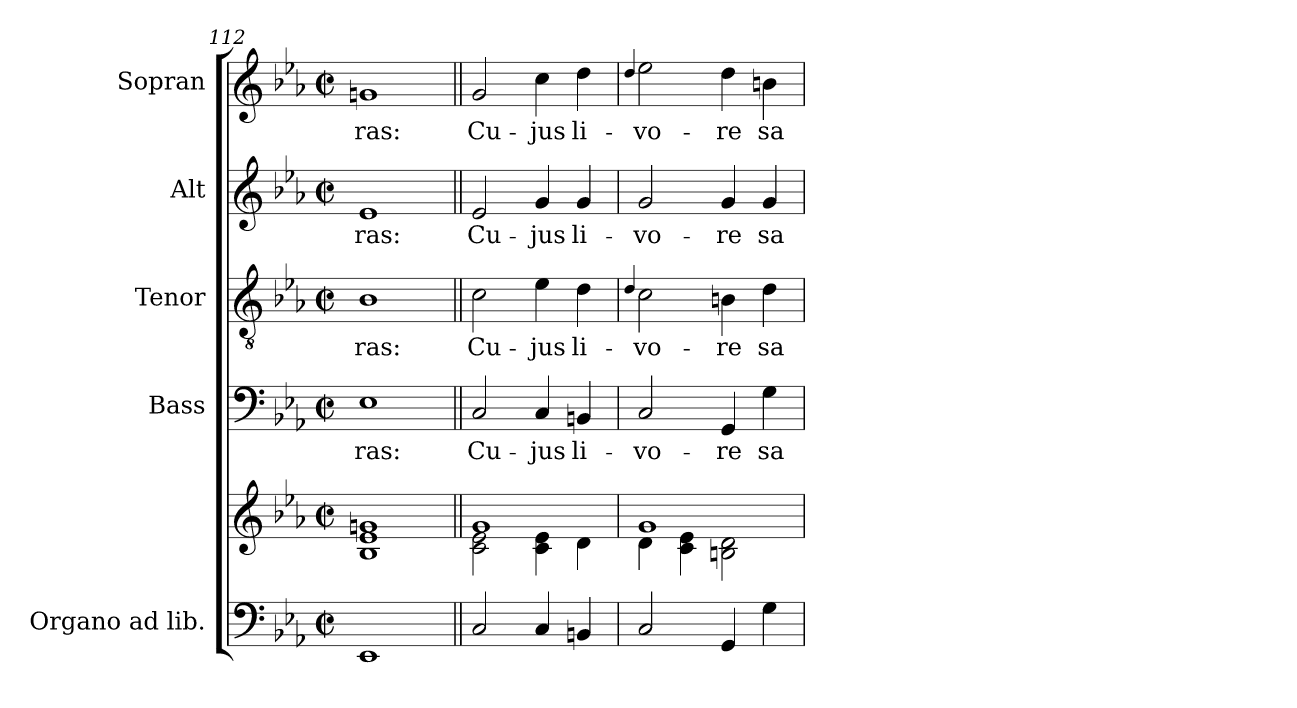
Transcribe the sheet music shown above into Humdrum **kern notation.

**kern	**kern	**kern	**text	**kern	**text	**kern	**text	**kern	**text
*part5	*part5	*part4	*part4	*part3	*part3	*part2	*part2	*part1	*part1
*staff6	*staff5	*staff4	*staff4	*staff3	*staff3	*staff2	*staff2	*staff1	*staff1
*I"Organo ad lib.	*	*I"Bass	*	*I"Tenor	*	*I"Alt	*	*I"Sopran	*
*	*	*I'B.	*	*I'T.	*	*I'A.	*	*I'S.	*
*clefF4	*clefG2	*clefF4	*	*clefGv2	*	*clefG2	*	*clefG2	*
*k[b-e-a-]	*k[b-e-a-]	*k[b-e-a-]	*	*k[b-e-a-]	*	*k[b-e-a-]	*	*k[b-e-a-]	*
*E-:	*E-:	*E-:	*	*E-:	*	*E-:	*	*E-:	*
*M2/2	*M2/2	*M2/2	*	*M2/2	*	*M2/2	*	*M2/2	*
*met(c|)	*met(c|)	*met(c|)	*	*met(c|)	*	*met(c|)	*	*met(c|)	*
=112	=112	=112	=112	=112	=112	=112	=112	=112	=112
!	!	!	!LO:LY:b	!	!LO:LY:b	!	!LO:LY:b	!	!LO:LY:b
1EE-	1B- 1e- 1gn	1E-	-ras:	1B-	-ras:	1e-	-ras:	1gn	-ras:
=113||	=113||	=113||	=113||	=113||	=113||	=113||	=113||	=113||	=113||
*	*^	*	*	*	*	*	*	*	*
!	!	!	!	!LO:LY:b	!	!LO:LY:b	!	!LO:LY:b	!	!LO:LY:b
2C/	1g	2c\ 2e-\	2C/	Cu-	2c\	Cu-	2e-/	Cu-	2g/	Cu-
!	!	!	!	!LO:LY:b	!	!LO:LY:b	!	!LO:LY:b	!	!LO:LY:b
4C/	.	4c\ 4e-\	4C/	-jus	4e-\	-jus	4g/	-jus	4cc\	-jus
!	!	!	!	!LO:LY:b	!	!LO:LY:b	!	!LO:LY:b	!	!LO:LY:b
4BBn/	.	4d\	4BBn/	li-	4d\	li-	4g/	li-	4dd\	li-
!!LO:LB:g=z
=114	=114	=114	=114	=114	=114	=114	=114	=114	=114	=114
.	.	.	.	.	4qqd/	.	.	.	4qqdd/	.
!	!	!	!	!LO:LY:b	!	!LO:LY:b	!	!LO:LY:b	!	!LO:LY:b
2C/	1g	4d\	2C/	-vo-	2c\	-vo-	2g/	-vo-	2ee-\	-vo-
.	.	4c\ 4e-\	.	.	.	.	.	.	.	.
!	!	!	!	!LO:LY:b	!	!LO:LY:b	!	!LO:LY:b	!	!LO:LY:b
4GG/	.	2Bn\ 2d\	4GG/	-re	4Bn\	-re	4g/	-re	4dd\	-re
!	!	!	!	!LO:LY:b	!	!LO:LY:b	!	!LO:LY:b	!	!LO:LY:b
4G\	.	.	4G\	sa-	4d\	sa-	4g/	sa-	4bn\	sa-
*	*v	*v	*	*	*	*	*	*	*	*
=	=	=	=	=	=	=	=	=	=
*-	*-	*-	*-	*-	*-	*-	*-	*-	*-
